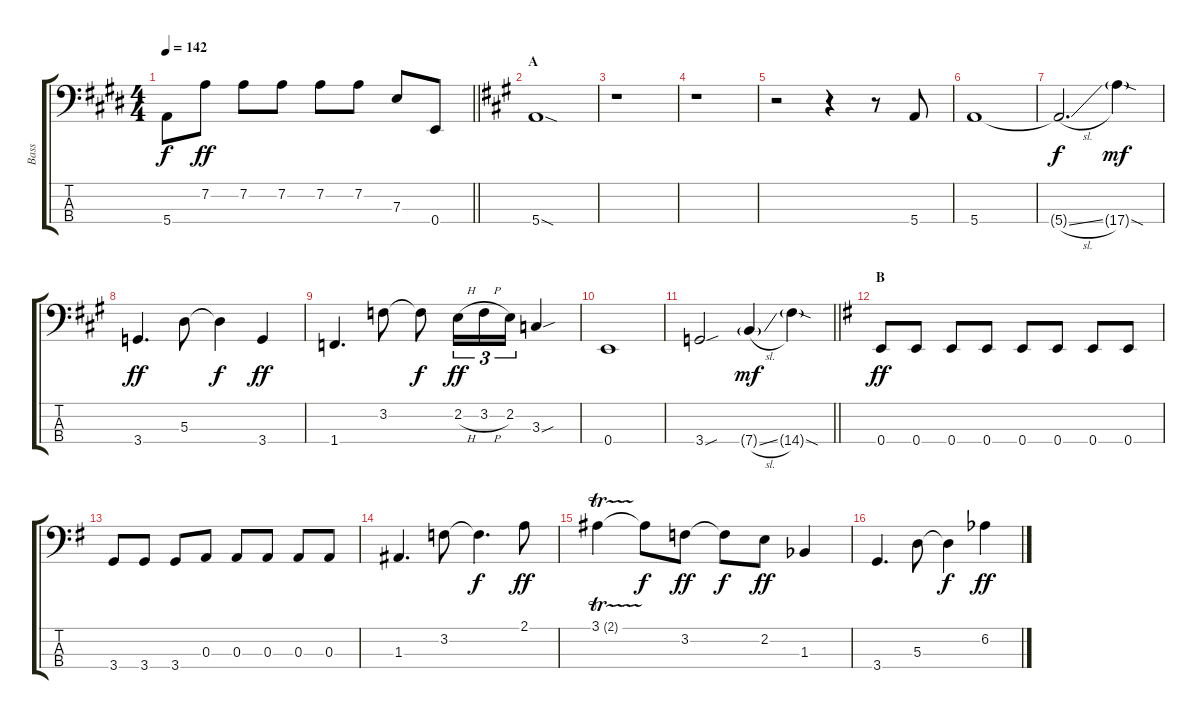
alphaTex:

\track ("Bass" "Bass") {instrument electricbasspick}
\staff {score tabs}
\tuning (G2 D2 A1 E1) {hide}
\ts (4 4)
\tempo 142
\clef f4
\barLineRight lightlight
\ks e
5.4{t}.8{dy f} 7.2.8{dy ff} 7.2.8 7.2.8 7.2.8 7.2.8 7.3.8 0.4.8 |
\section ("" "A")
\ks a
5.4{sod}.1 |
r.1 |
r.1 |
r.2 r.4 r.8 5.4.8 |
5.4.1 |
5.4{sl t}.2{d dy f} 17.4{sod g}.4{dy mf} |
3.4.4{d dy ff} 5.3.8 5.3{t}.4{dy f} 3.4.4{dy ff} |
1.4.4{d} 3.2.8 3.2{t}.8{dy f} 2.2{h}.16{tu (3 2) dy ff} 3.2{h}.16{tu (3 2)} 2.2.16{tu (3 2)} 3.3{sou}.4 |
0.4.1 |
\barLineRight lightlight
3.4{sou}.2 7.4{sl g}.4{dy mf} 14.4{sod g}.4 |
\section ("" "B")
\ks g
0.4.8{dy ff} 0.4.8 0.4.8 0.4.8 0.4.8 0.4.8 0.4.8 0.4.8 |
3.4.8 3.4.8 3.4.8 0.3.8 0.3.8 0.3.8 0.3.8 0.3.8 |
1.3.4{d} 3.2.8 3.2{t}.4{d dy f} 2.1.8{dy ff} |
3.1{tr (2 16)}.4 3.1{t}.8{dy f} 3.2.8{dy ff} 3.2{t}.8{dy f} 2.2.8{dy ff} 1.3{acc b}.4 |
3.4.4{d} 5.3.8 5.3{t}.4{dy f} 6.2{acc b}.4{dy ff}
